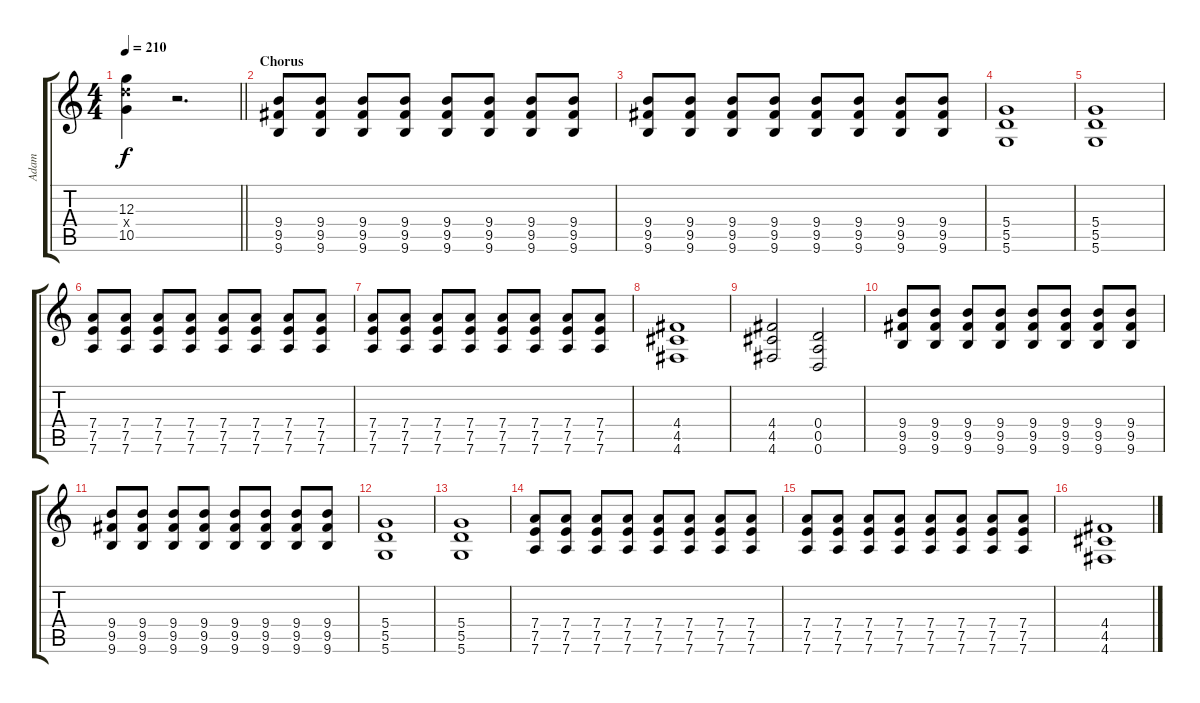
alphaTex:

\track ("Adam" "Adam") {instrument distortionguitar}
\staff {score tabs}
\tuning (E4 B3 G3 D3 A2 D2) {hide}
\ts (4 4)
\tempo 210
\clef g2
\barLineRight lightlight
\ks c
(12.3 12.4{x} 10.5).4{dy f} r.2{d} |
\section ("" "Chorus")
(9.4 9.5 9.6).8 (9.4 9.5 9.6).8 (9.4 9.5 9.6).8 (9.4 9.5 9.6).8 (9.4 9.5 9.6).8 (9.4 9.5 9.6).8 (9.4 9.5 9.6).8 (9.4 9.5 9.6).8 |
(9.4 9.5 9.6).8 (9.4 9.5 9.6).8 (9.4 9.5 9.6).8 (9.4 9.5 9.6).8 (9.4 9.5 9.6).8 (9.4 9.5 9.6).8 (9.4 9.5 9.6).8 (9.4 9.5 9.6).8 |
(5.4 5.5 5.6).1 |
(5.4 5.5 5.6).1 |
(7.4 7.5 7.6).8 (7.4 7.5 7.6).8 (7.4 7.5 7.6).8 (7.4 7.5 7.6).8 (7.4 7.5 7.6).8 (7.4 7.5 7.6).8 (7.4 7.5 7.6).8 (7.4 7.5 7.6).8 |
(7.4 7.5 7.6).8 (7.4 7.5 7.6).8 (7.4 7.5 7.6).8 (7.4 7.5 7.6).8 (7.4 7.5 7.6).8 (7.4 7.5 7.6).8 (7.4 7.5 7.6).8 (7.4 7.5 7.6).8 |
(4.4 4.5 4.6).1 |
(4.4 4.5 4.6).2 (0.4 0.5 0.6).2 |
(9.4 9.5 9.6).8 (9.4 9.5 9.6).8 (9.4 9.5 9.6).8 (9.4 9.5 9.6).8 (9.4 9.5 9.6).8 (9.4 9.5 9.6).8 (9.4 9.5 9.6).8 (9.4 9.5 9.6).8 |
(9.4 9.5 9.6).8 (9.4 9.5 9.6).8 (9.4 9.5 9.6).8 (9.4 9.5 9.6).8 (9.4 9.5 9.6).8 (9.4 9.5 9.6).8 (9.4 9.5 9.6).8 (9.4 9.5 9.6).8 |
(5.4 5.5 5.6).1 |
(5.4 5.5 5.6).1 |
(7.4 7.5 7.6).8 (7.4 7.5 7.6).8 (7.4 7.5 7.6).8 (7.4 7.5 7.6).8 (7.4 7.5 7.6).8 (7.4 7.5 7.6).8 (7.4 7.5 7.6).8 (7.4 7.5 7.6).8 |
(7.4 7.5 7.6).8 (7.4 7.5 7.6).8 (7.4 7.5 7.6).8 (7.4 7.5 7.6).8 (7.4 7.5 7.6).8 (7.4 7.5 7.6).8 (7.4 7.5 7.6).8 (7.4 7.5 7.6).8 |
(4.4 4.5 4.6).1
